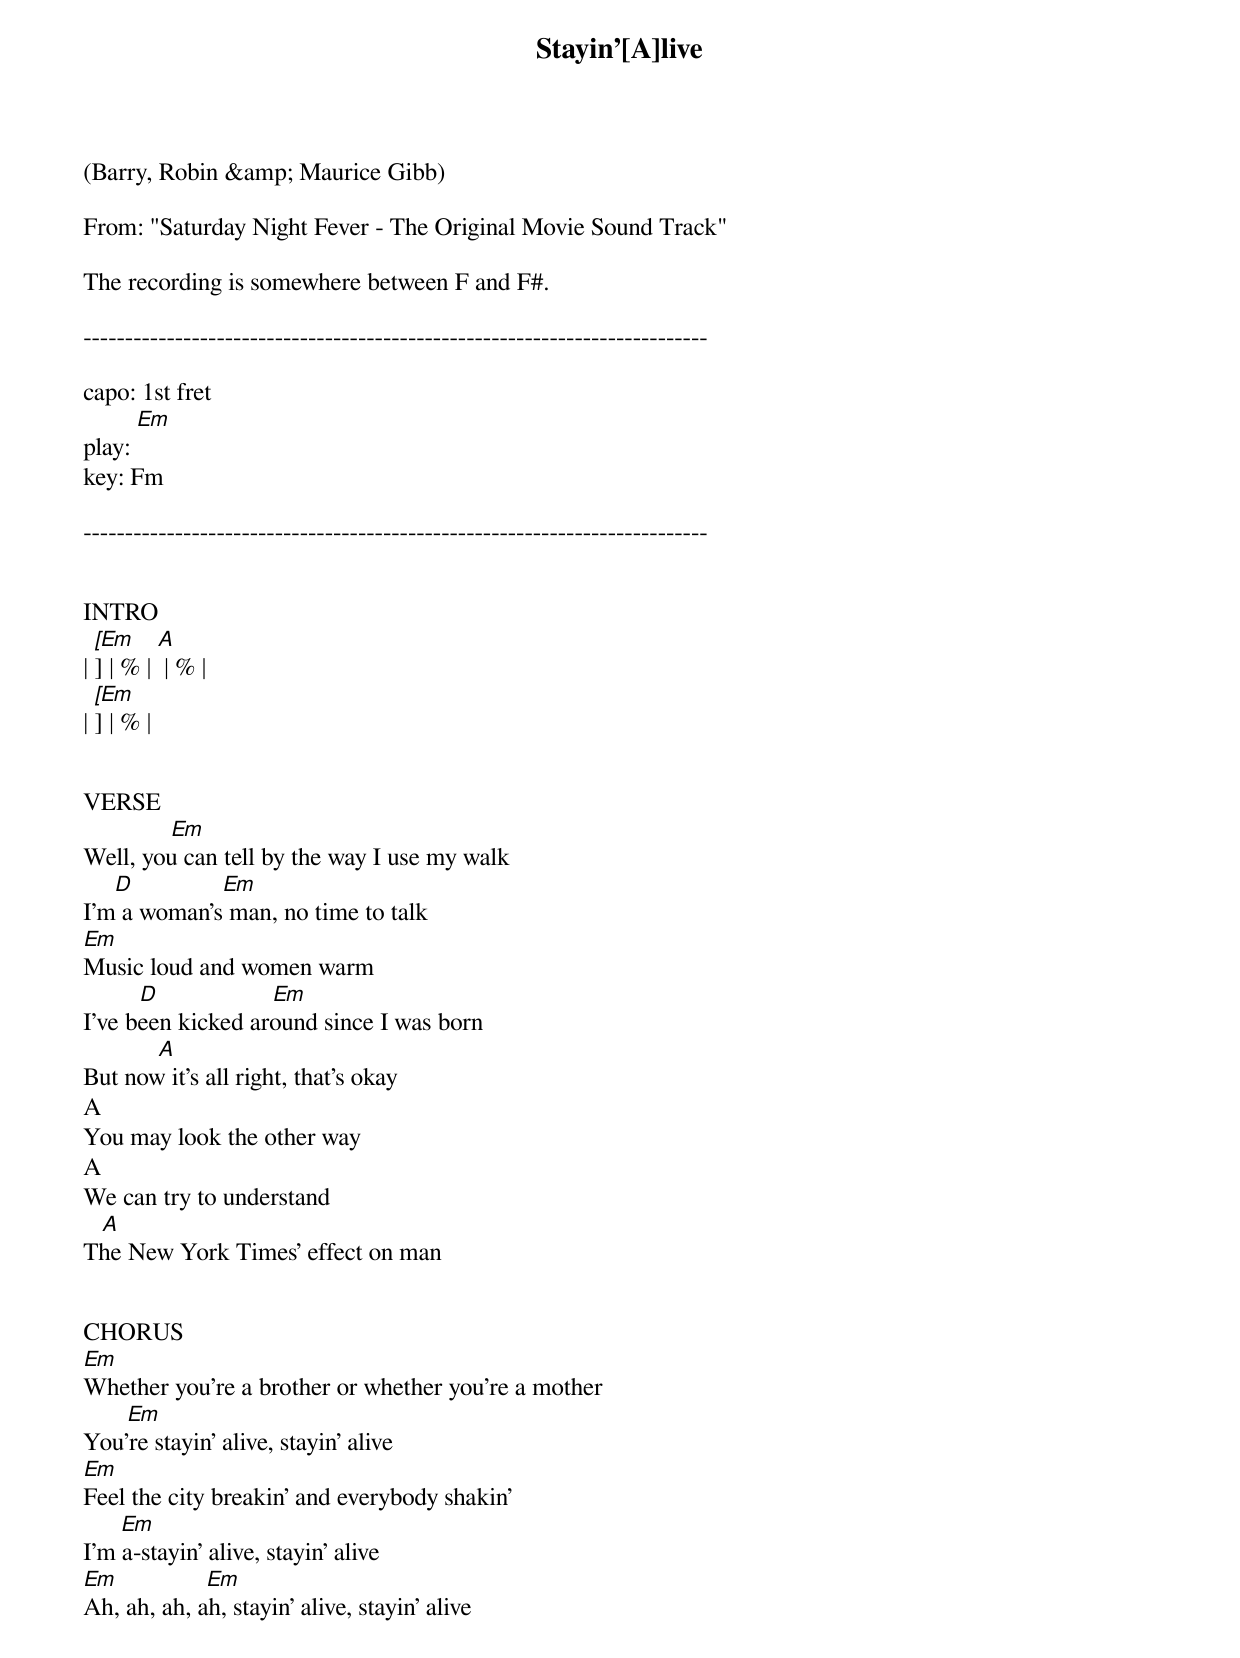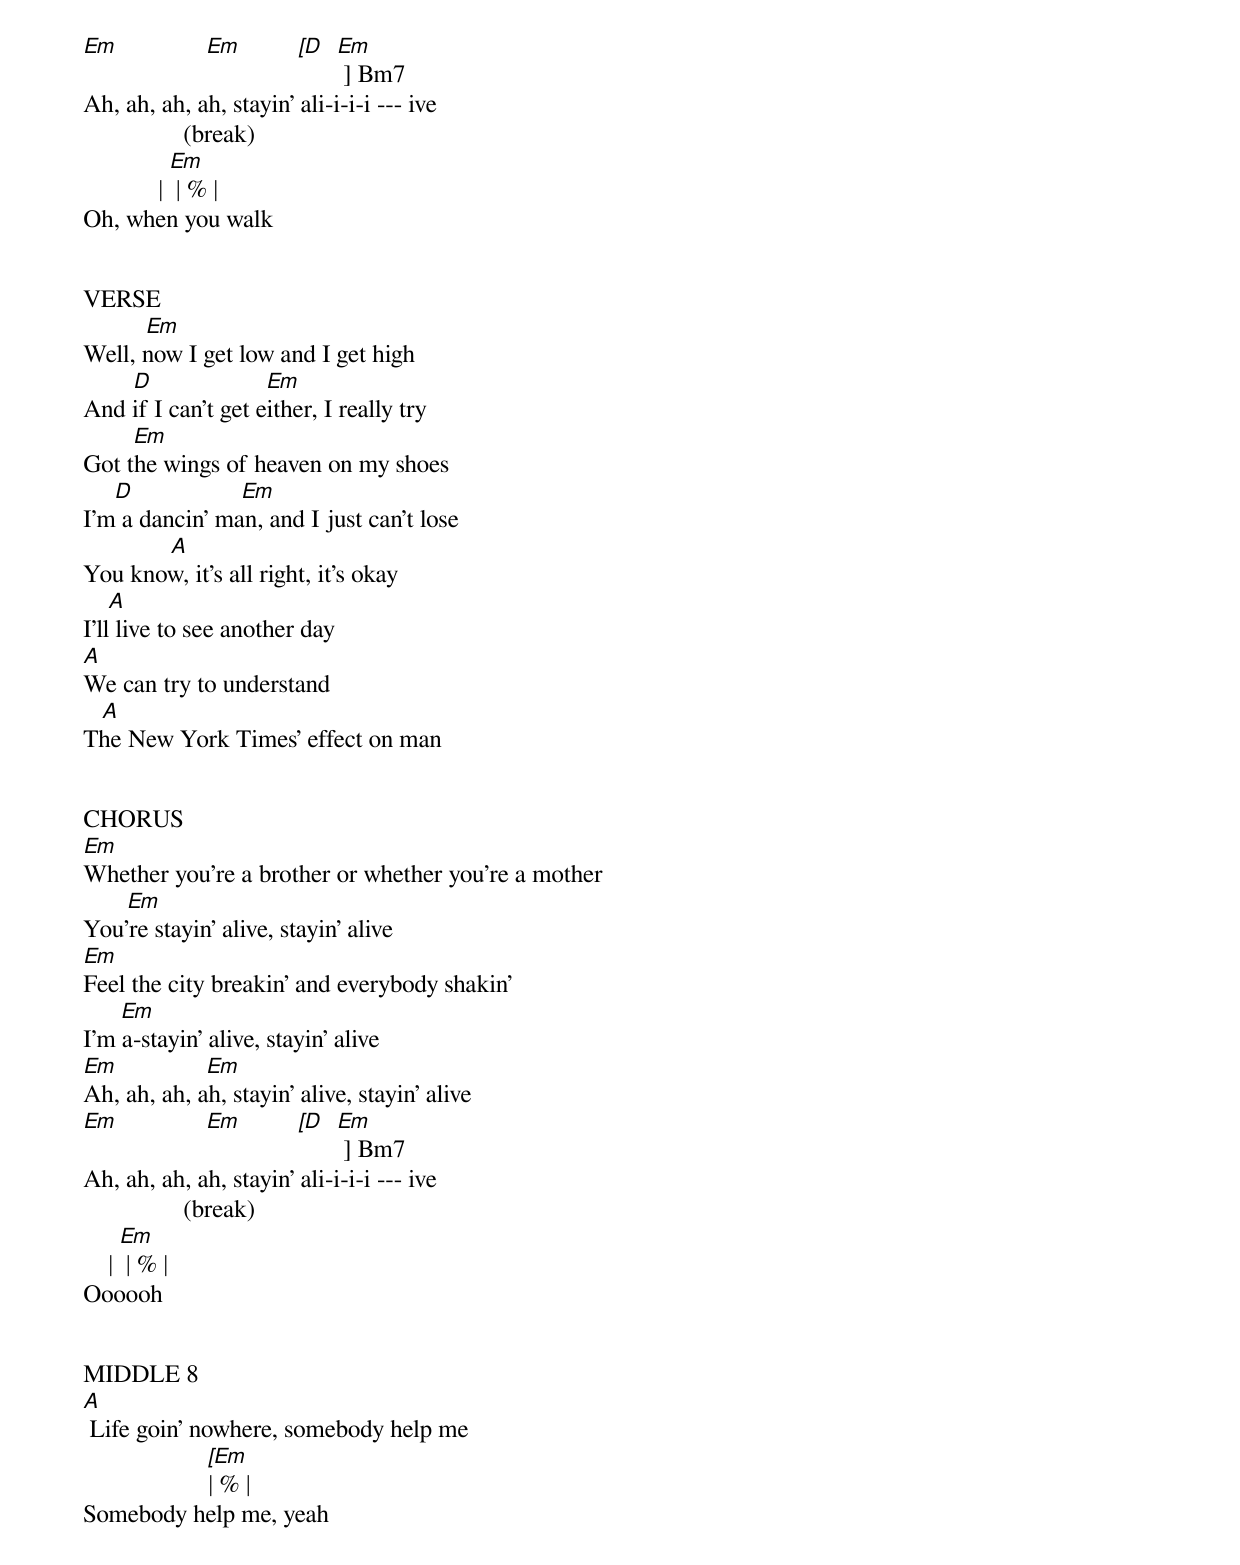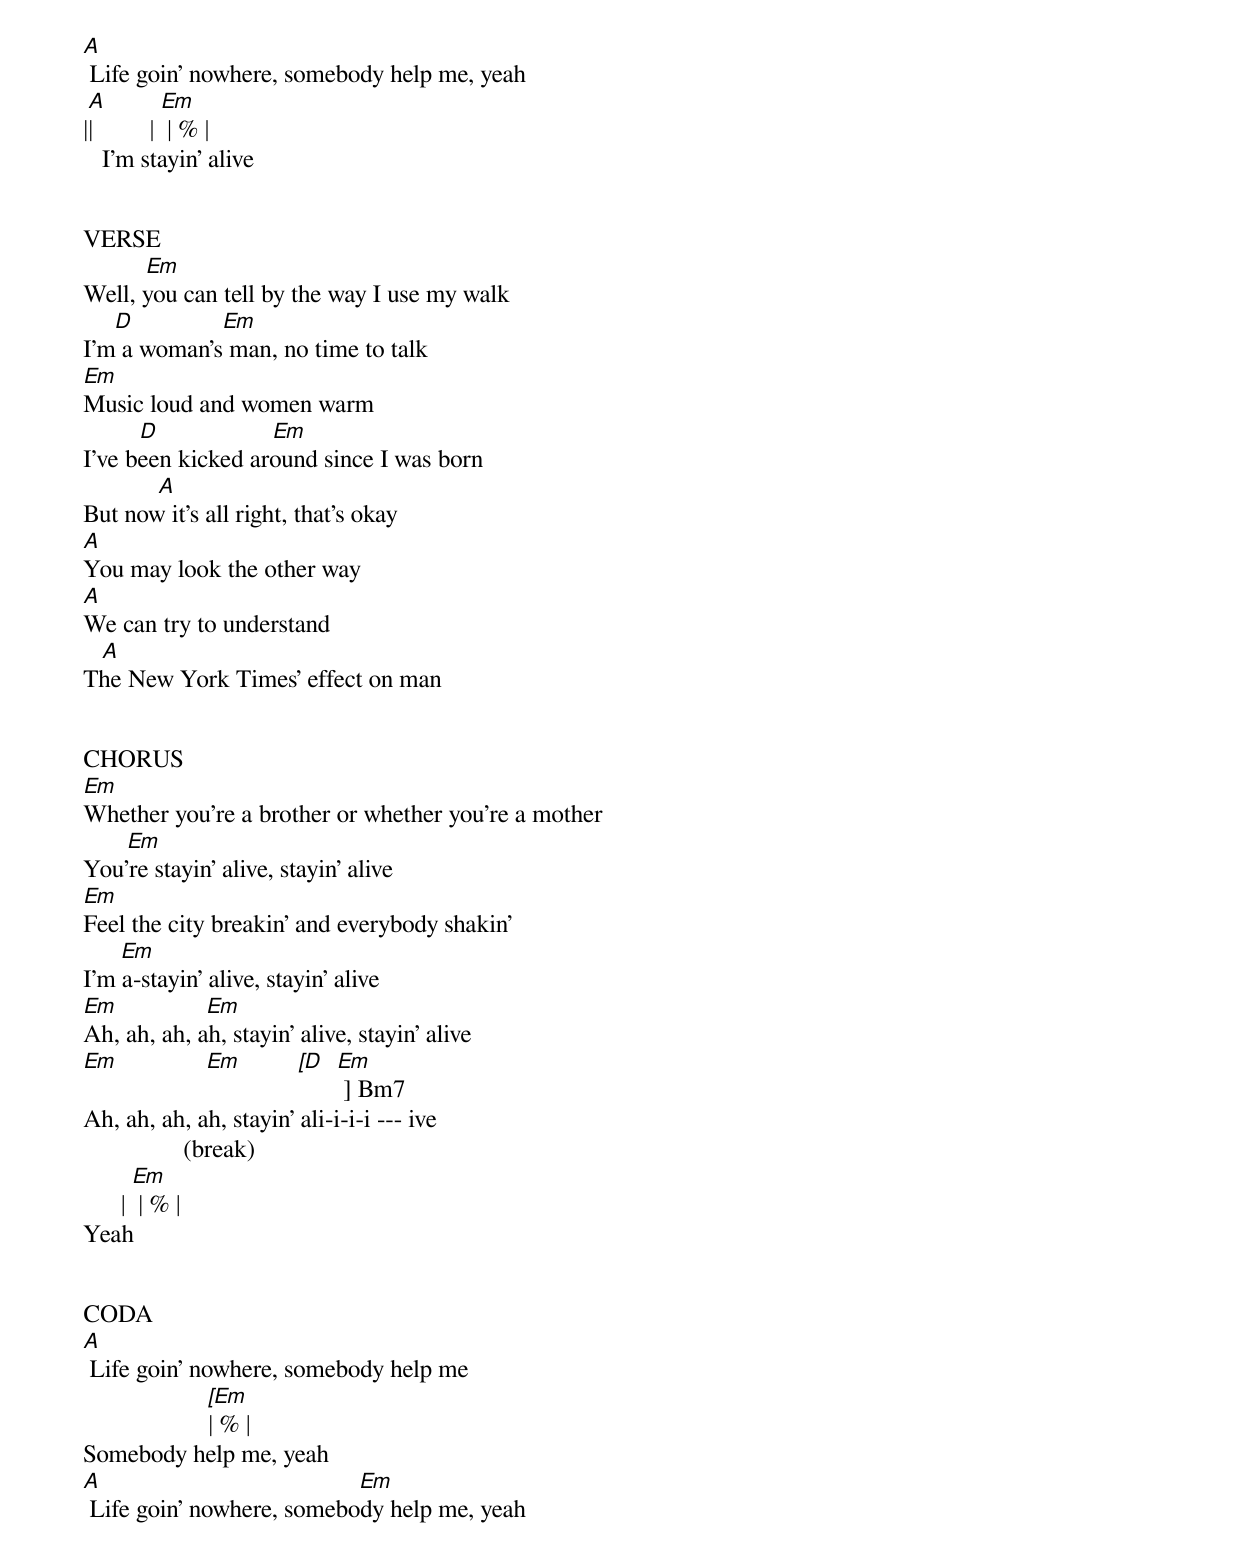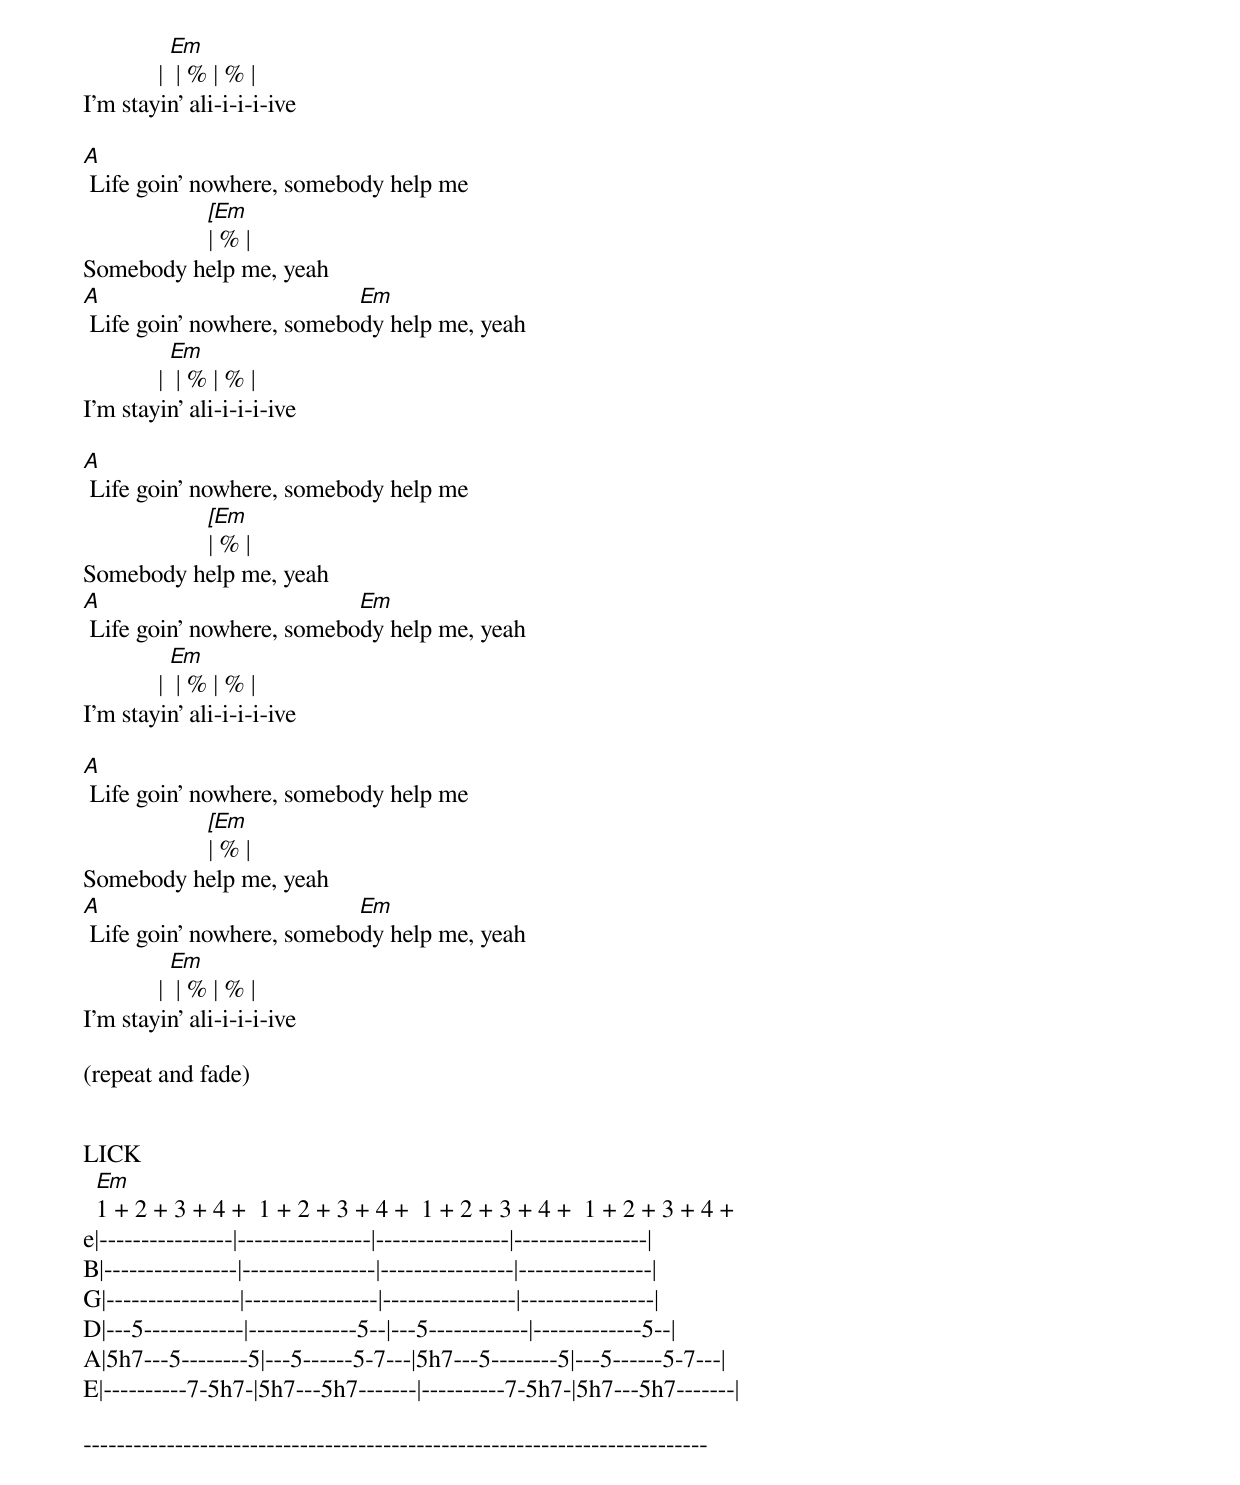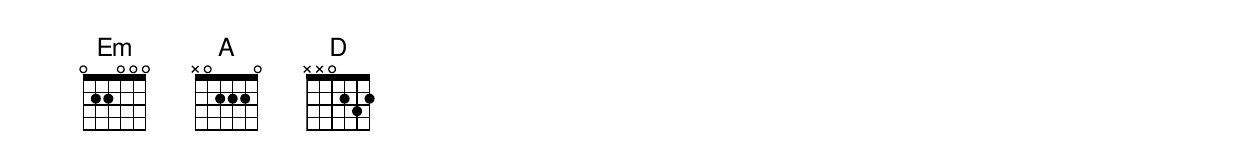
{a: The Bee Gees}
{t: Stayin'[A]live}
(Barry, Robin &amp; Maurice Gibb)

From: "Saturday Night Fever - The Original Movie Sound Track"

The recording is somewhere between F and F#.

---------------------------------------------------------------------------

capo: 1st fret
play: [Em]
key: Fm

---------------------------------------------------------------------------


INTRO
| [[Em]] | % | [A] | % |
| [[Em]] | % |


VERSE
              [Em]
Well, you can tell by the way I use my walk
     [D]              [Em]
I'm a woman's man, no time to talk
[Em]
Music loud and women warm
         [D]                  [Em]
I've been kicked around since I was born
            [A]
But now it's all right, that's okay
A
You may look the other way
A
We can try to understand
   [A]
The New York Times' effect on man


CHORUS
[Em]
Whether you're a brother or whether you're a mother
       [Em]
You're stayin' alive, stayin' alive
[Em]
Feel the city breakin' and everybody shakin'
      [Em]
I'm a-stayin' alive, stayin' alive
[Em]              [Em]
Ah, ah, ah, ah, stayin' alive, stayin' alive
[Em]              [Em]         [[D]  [Em] ] Bm7
Ah, ah, ah, ah, stayin' ali-i-i-i --- ive
                (break)
            | [Em] | % |
Oh, when you walk


VERSE
          [Em]
Well, now I get low and I get high
        [D]                  [Em]
And if I can't get either, I really try
        [Em]
Got the wings of heaven on my shoes
     [D]                 [Em]
I'm a dancin' man, and I just can't lose
              [A]
You know, it's all right, it's okay
    [A]
I'll live to see another day
[A]
We can try to understand
   [A]
The New York Times' effect on man


CHORUS
[Em]
Whether you're a brother or whether you're a mother
       [Em]
You're stayin' alive, stayin' alive
[Em]
Feel the city breakin' and everybody shakin'
      [Em]
I'm a-stayin' alive, stayin' alive
[Em]              [Em]
Ah, ah, ah, ah, stayin' alive, stayin' alive
[Em]              [Em]         [[D]  [Em] ] Bm7
Ah, ah, ah, ah, stayin' ali-i-i-i --- ive
                (break)
    | [Em] | % |
Oooooh


MIDDLE 8
[A]
 Life goin' nowhere, somebody help me
                   [ [Em] | % |
Somebody help me, yeah
[A]
 Life goin' nowhere, somebody help me, yeah
|[A]|         | [Em] | % |
   I'm stayin' alive


VERSE
          [Em]
Well, you can tell by the way I use my walk
     [D]              [Em]
I'm a woman's man, no time to talk
[Em]
Music loud and women warm
         [D]                  [Em]
I've been kicked around since I was born
            [A]
But now it's all right, that's okay
[A]
You may look the other way
[A]
We can try to understand
   [A]
The New York Times' effect on man


CHORUS
[Em]
Whether you're a brother or whether you're a mother
       [Em]
You're stayin' alive, stayin' alive
[Em]
Feel the city breakin' and everybody shakin'
      [Em]
I'm a-stayin' alive, stayin' alive
[Em]              [Em]
Ah, ah, ah, ah, stayin' alive, stayin' alive
[Em]              [Em]         [[D]  [Em] ] Bm7
Ah, ah, ah, ah, stayin' ali-i-i-i --- ive
                (break)
      | [Em] | % |
Yeah


CODA
[A]
 Life goin' nowhere, somebody help me
                   [ [Em] | % |
Somebody help me, yeah
[A]                                         [Em]
 Life goin' nowhere, somebody help me, yeah
            | [Em] | % | % |
I'm stayin' ali-i-i-i-ive

[A]
 Life goin' nowhere, somebody help me
                   [ [Em] | % |
Somebody help me, yeah
[A]                                         [Em]
 Life goin' nowhere, somebody help me, yeah
            | [Em] | % | % |
I'm stayin' ali-i-i-i-ive

[A]
 Life goin' nowhere, somebody help me
                   [ [Em] | % |
Somebody help me, yeah
[A]                                         [Em]
 Life goin' nowhere, somebody help me, yeah
            | [Em] | % | % |
I'm stayin' ali-i-i-i-ive

[A]
 Life goin' nowhere, somebody help me
                   [ [Em] | % |
Somebody help me, yeah
[A]                                         [Em]
 Life goin' nowhere, somebody help me, yeah
            | [Em] | % | % |
I'm stayin' ali-i-i-i-ive

(repeat and fade)


LICK
  [Em]
  1 + 2 + 3 + 4 +  1 + 2 + 3 + 4 +  1 + 2 + 3 + 4 +  1 + 2 + 3 + 4 +
e|----------------|----------------|----------------|----------------|
B|----------------|----------------|----------------|----------------|
G|----------------|----------------|----------------|----------------|
D|---5------------|-------------5--|---5------------|-------------5--|
A|5h7---5--------5|---5------5-7---|5h7---5--------5|---5------5-7---|
E|----------7-5h7-|5h7---5h7-------|----------7-5h7-|5h7---5h7-------|

---------------------------------------------------------------------------
